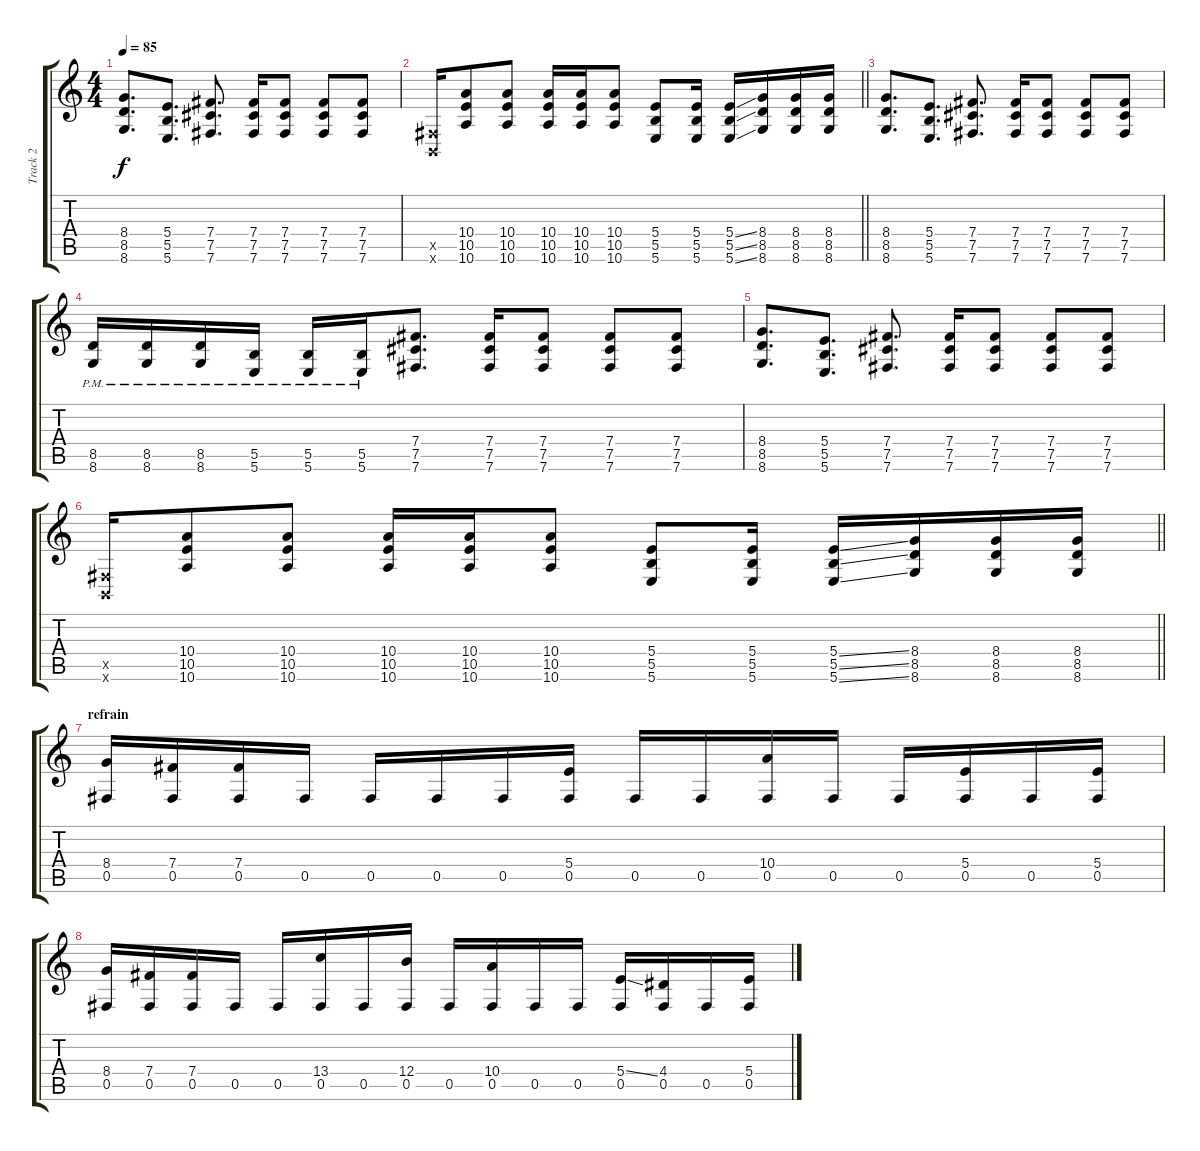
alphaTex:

\track ("Track 2" "Track 2") {instrument distortionguitar}
\staff {score tabs}
\tuning (Db4 Ab3 E3 B2 Gb2 B1) {hide}
\ts (4 4)
\tempo 85
\clef g2
\ks c
(8.4 8.5 8.6).8{d dy f} (5.4 5.5 5.6).8{d} (7.4 7.5 7.6).8{d} (7.4 7.5 7.6).16 (7.4 7.5 7.6).8 (7.4 7.5 7.6).8 (7.4 7.5 7.6).8 |
\barLineRight lightlight
(0.5{x} 0.6{x}).16 (10.4 10.5 10.6).8 (10.4 10.5 10.6).8 (10.4 10.5 10.6).16 (10.4 10.5 10.6).16 (10.4 10.5 10.6).8 (5.4 5.5 5.6).8 (5.4 5.5 5.6).16 (5.4{ss} 5.5{ss} 5.6{ss}).16 (8.4 8.5 8.6).16 (8.4 8.5 8.6).16 (8.4 8.5 8.6).16 |
(8.4 8.5 8.6).8{d} (5.4 5.5 5.6).8{d} (7.4 7.5 7.6).8{d} (7.4 7.5 7.6).16 (7.4 7.5 7.6).8 (7.4 7.5 7.6).8 (7.4 7.5 7.6).8 |
(8.5{pm} 8.6{pm}).16 (8.5{pm} 8.6{pm}).16 (8.5{pm} 8.6{pm}).16 (5.5{pm} 5.6{pm}).16 (5.5{pm} 5.6{pm}).16 (5.5{pm} 5.6{pm}).16 (7.4 7.5 7.6).8{d} (7.4 7.5 7.6).16 (7.4 7.5 7.6).8 (7.4 7.5 7.6).8 (7.4 7.5 7.6).8 |
(8.4 8.5 8.6).8{d} (5.4 5.5 5.6).8{d} (7.4 7.5 7.6).8{d} (7.4 7.5 7.6).16 (7.4 7.5 7.6).8 (7.4 7.5 7.6).8 (7.4 7.5 7.6).8 |
\barLineRight lightlight
(0.5{x} 0.6{x}).16 (10.4 10.5 10.6).8 (10.4 10.5 10.6).8 (10.4 10.5 10.6).16 (10.4 10.5 10.6).16 (10.4 10.5 10.6).8 (5.4 5.5 5.6).8 (5.4 5.5 5.6).16 (5.4{ss} 5.5{ss} 5.6{ss}).16 (8.4 8.5 8.6).16 (8.4 8.5 8.6).16 (8.4 8.5 8.6).16 |
\section ("" "refrain")
(8.4 0.5).16 (7.4 0.5).16 (7.4 0.5).16 0.5.16 0.5.16 0.5.16 0.5.16 (5.4 0.5).16 0.5.16 0.5.16 (10.4 0.5).16 0.5.16 0.5.16 (5.4 0.5).16 0.5.16 (5.4 0.5).16 |
(8.4 0.5).16 (7.4 0.5).16 (7.4 0.5).16 0.5.16 0.5.16 (13.4 0.5).16 0.5.16 (12.4 0.5).16 0.5.16 (10.4 0.5).16 0.5.16 0.5.16 (5.4{ss} 0.5).16 (4.4 0.5).16 0.5.16 (5.4 0.5).16
